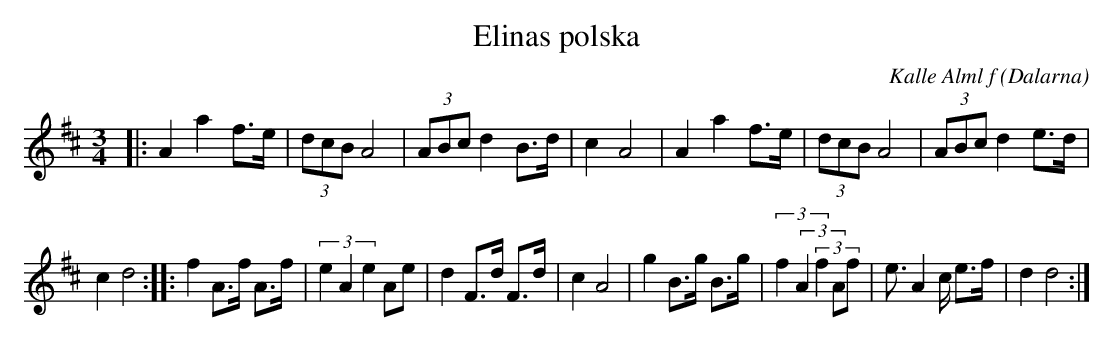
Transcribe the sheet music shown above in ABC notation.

X:1
T:Elinas polska
C:Kalle Alml f
O:Dalarna
M:3/4
L:1/8
K:D
|:A2 a2 f3/2e/ |(3dcB A4 |(3ABc d2 B3/2d/ |c2 A4 |A2 a2 f3/2e/ |(3dcB A4 |(3ABc d2 e3/2d/ |
c2 d4 ::f2 A3/2f/ A3/2f/ |(3e2A2e2 Ae |d2 F3/2d/ F3/2d/ |c2 A4 |g2 B3/2g/ B3/2g/ |(3f2(3A2(3f2 Af |e3/2 A2 c/ e3/2f/ |d2 d4 :|
